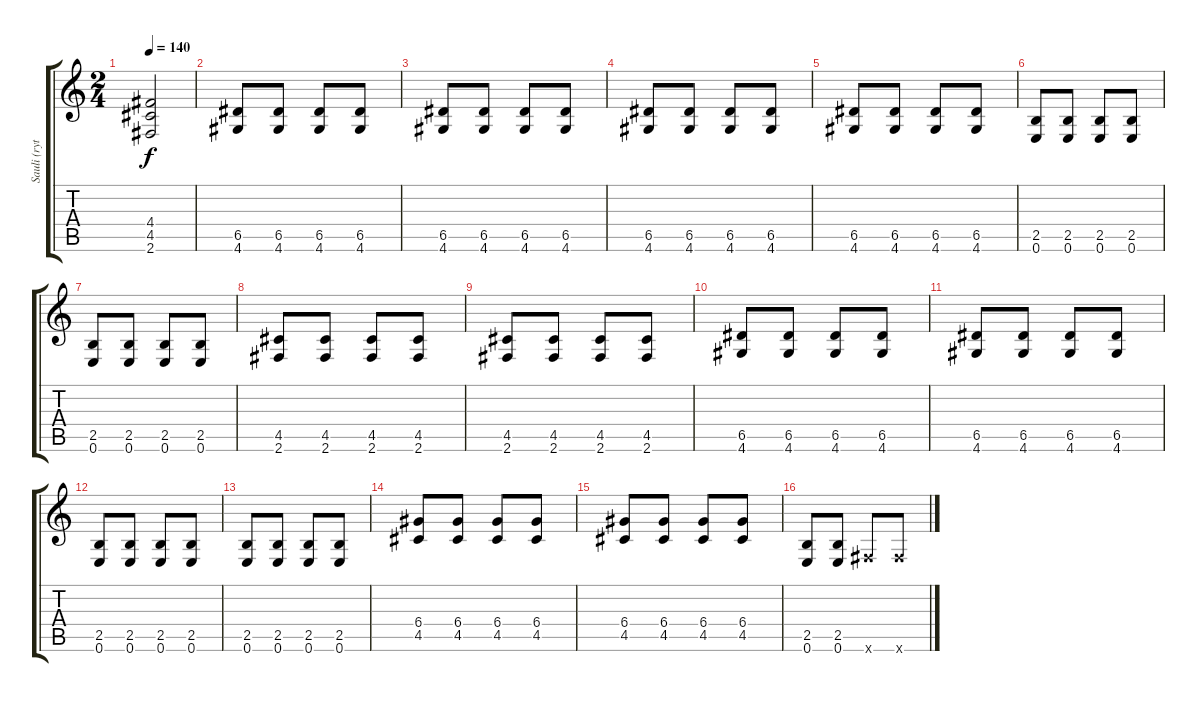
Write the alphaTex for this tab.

\track ("Sauli (rythm)" "Sauli (ryt") {instrument distortionguitar}
\staff {score tabs}
\tuning (E4 B3 G3 D3 A2 E2) {hide}
\ts (2 4)
\tempo 140
\clef g2
\ks c
(4.4 4.5 2.6).2{dy f} |
(6.5 4.6).8 (6.5 4.6).8 (6.5 4.6).8 (6.5 4.6).8 |
(6.5 4.6).8 (6.5 4.6).8 (6.5 4.6).8 (6.5 4.6).8 |
(6.5 4.6).8 (6.5 4.6).8 (6.5 4.6).8 (6.5 4.6).8 |
(6.5 4.6).8 (6.5 4.6).8 (6.5 4.6).8 (6.5 4.6).8 |
(2.5 0.6).8 (2.5 0.6).8 (2.5 0.6).8 (2.5 0.6).8 |
(2.5 0.6).8 (2.5 0.6).8 (2.5 0.6).8 (2.5 0.6).8 |
(4.5 2.6).8 (4.5 2.6).8 (4.5 2.6).8 (4.5 2.6).8 |
(4.5 2.6).8 (4.5 2.6).8 (4.5 2.6).8 (4.5 2.6).8 |
(6.5 4.6).8 (6.5 4.6).8 (6.5 4.6).8 (6.5 4.6).8 |
(6.5 4.6).8 (6.5 4.6).8 (6.5 4.6).8 (6.5 4.6).8 |
(2.5 0.6).8 (2.5 0.6).8 (2.5 0.6).8 (2.5 0.6).8 |
(2.5 0.6).8 (2.5 0.6).8 (2.5 0.6).8 (2.5 0.6).8 |
(6.4 4.5).8 (6.4 4.5).8 (6.4 4.5).8 (6.4 4.5).8 |
(6.4 4.5).8 (6.4 4.5).8 (6.4 4.5).8 (6.4 4.5).8 |
(2.5 0.6).8 (2.5 0.6).8 2.6{x}.8 2.6{x}.8
